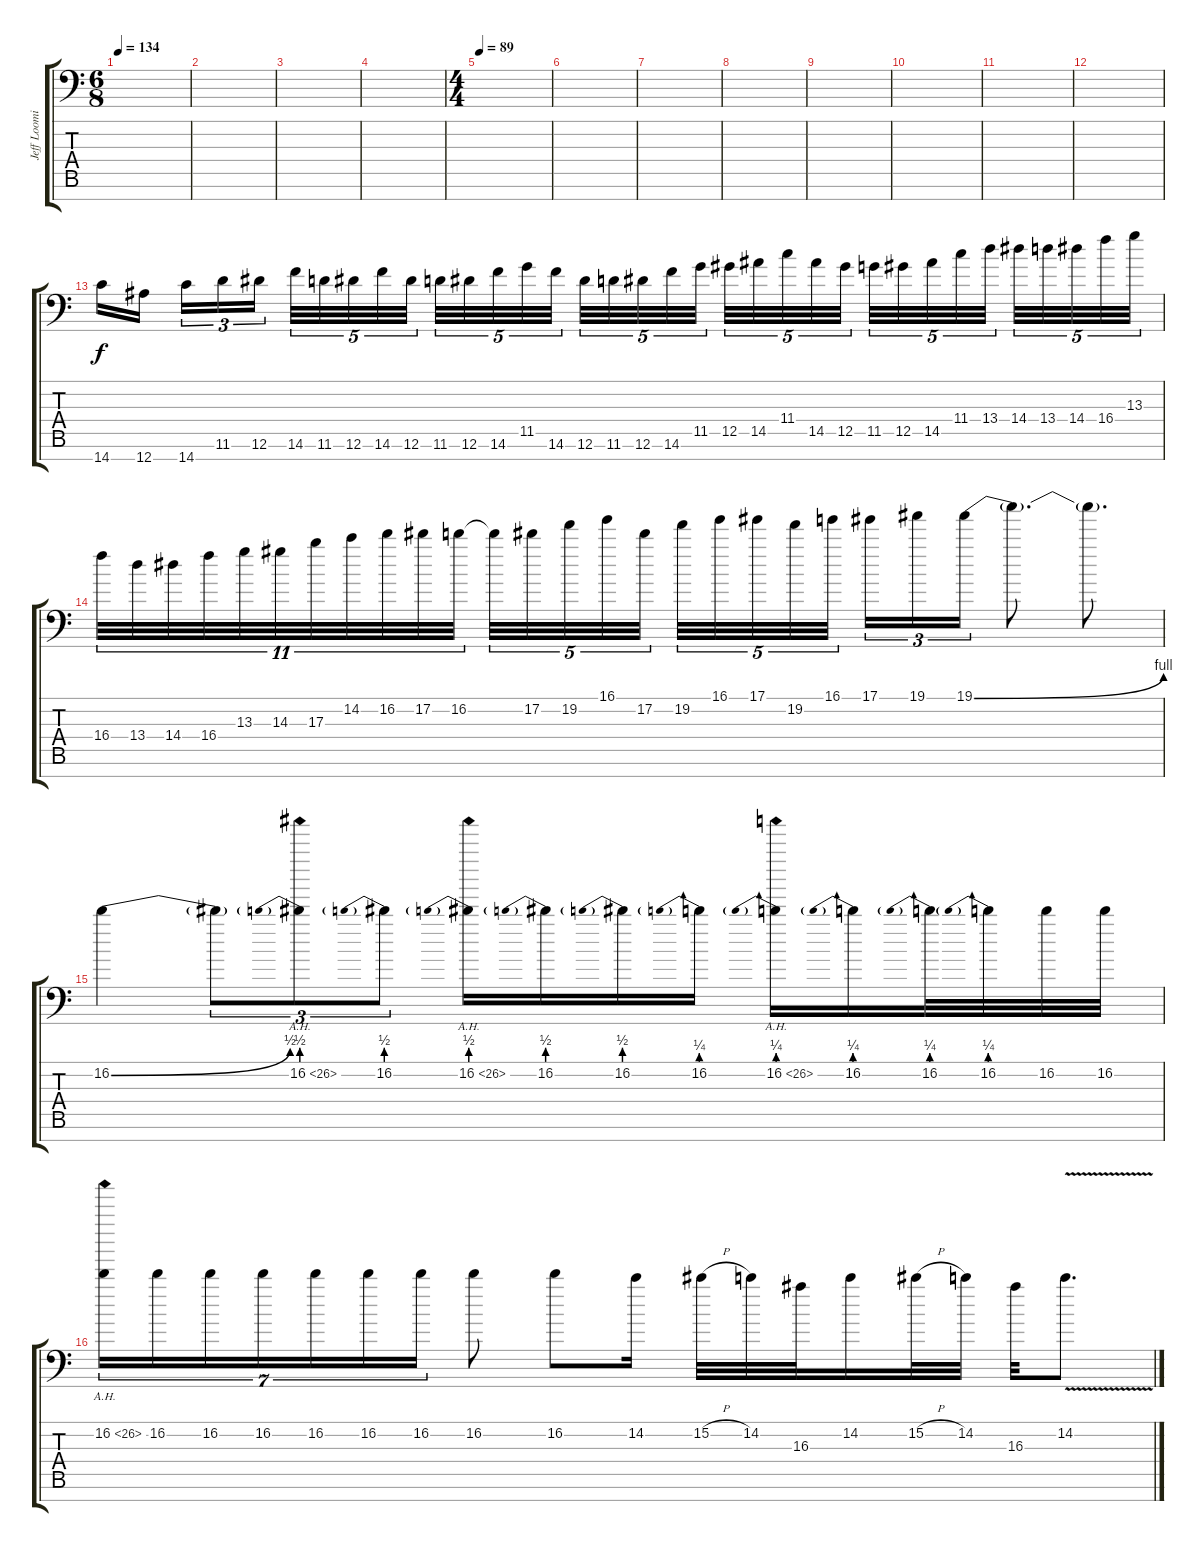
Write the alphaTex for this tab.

\track ("Jeff Loomis" "Jeff Loomi") {instrument distortionguitar}
\staff {score tabs}
\tuning (Eb4 Bb3 Gb3 Db3 Ab2 Eb2 Bb1) {hide}
\ts (6 8)
\tempo 134
\clef f4
\ks c
|
|
|
|
\ts (4 4)
\tempo 89
|
|
|
|
|
|
|
|
14.7.16 12.7.16{beam splitsecondary} 14.7.16{tu (3 2)} 11.6.16{tu (3 2)} 12.6.16{tu (3 2)} 14.6.32{tu (5 4)} 11.6.32{tu (5 4)} 12.6.32{tu (5 4)} 14.6.32{tu (5 4)} 12.6.32{tu (5 4) beam splitsecondary} 11.6.32{tu (5 4)} 12.6.32{tu (5 4)} 14.6.32{tu (5 4)} 11.5.32{tu (5 4)} 14.6.32{tu (5 4)} 12.6.32{tu (5 4)} 11.6.32{tu (5 4)} 12.6.32{tu (5 4)} 14.6.32{tu (5 4)} 11.5.32{tu (5 4) beam splitsecondary} 12.5.32{tu (5 4)} 14.5.32{tu (5 4)} 11.4.32{tu (5 4)} 14.5.32{tu (5 4)} 12.5.32{tu (5 4)} 11.5.32{tu (5 4)} 12.5.32{tu (5 4)} 14.5.32{tu (5 4)} 11.4.32{tu (5 4)} 13.4.32{tu (5 4) beam splitsecondary} 14.4.32{tu (5 4)} 13.4.32{tu (5 4)} 14.4.32{tu (5 4)} 16.4.32{tu (5 4)} 13.3.32{tu (5 4)} |
16.4.32{tu (11 8)} 13.4.32{tu (11 8)} 14.4.32{tu (11 8)} 16.4.32{tu (11 8)} 13.3.32{tu (11 8)} 14.3.32{tu (11 8)} 17.3.32{tu (11 8)} 14.2.32{tu (11 8)} 16.2.32{tu (11 8)} 17.2.32{tu (11 8)} 16.2.32{tu (11 8)} 16.2{t}.32{tu (5 4)} 17.2.32{tu (5 4)} 19.2.32{tu (5 4)} 16.1.32{tu (5 4)} 17.2.32{tu (5 4) beam splitsecondary} 19.2.32{tu (5 4)} 16.1.32{tu (5 4)} 17.1.32{tu (5 4)} 19.2.32{tu (5 4)} 16.1.32{tu (5 4)} 17.1.16{tu (3 2)} 19.1.16{tu (3 2)} 19.1{be (bend 0 0 60 4)}.16{tu (3 2)} 19.1{t}.8{d} 19.1{t}.8{d} |
16.2{be (bend 0 0 60 2)}.4 16.2{t}.8{tu (3 2)} 16.2{be (prebend 0 2 60 2) ah 10}.8{tu (3 2)} 16.2{be (prebend 0 2 60 2)}.8{tu (3 2)} 16.2{be (prebend 0 2 60 2) ah 10}.16 16.2{be (prebend 0 2 60 2)}.16 16.2{be (prebend 0 2 60 2)}.16 16.2{be (prebend 0 1 60 1)}.16 16.2{be (prebend 0 1 60 1) ah 10}.16 16.2{be (prebend 0 1 60 1)}.16 16.2{be (prebend 0 1 60 1)}.32 16.2{be (prebend 0 1 60 1)}.32 16.2.32 16.2.32 |
16.2{ah 10}.16{tu (7 4)} 16.2.16{tu (7 4)} 16.2.16{tu (7 4)} 16.2.16{tu (7 4)} 16.2.16{tu (7 4)} 16.2.16{tu (7 4)} 16.2.16{tu (7 4)} 16.2.8 16.2.8 14.2.16 15.2{h}.32 14.2.32 16.3.32 14.2.16 15.2{h}.32 14.2.32 16.3.32 14.2{v}.8{d}
